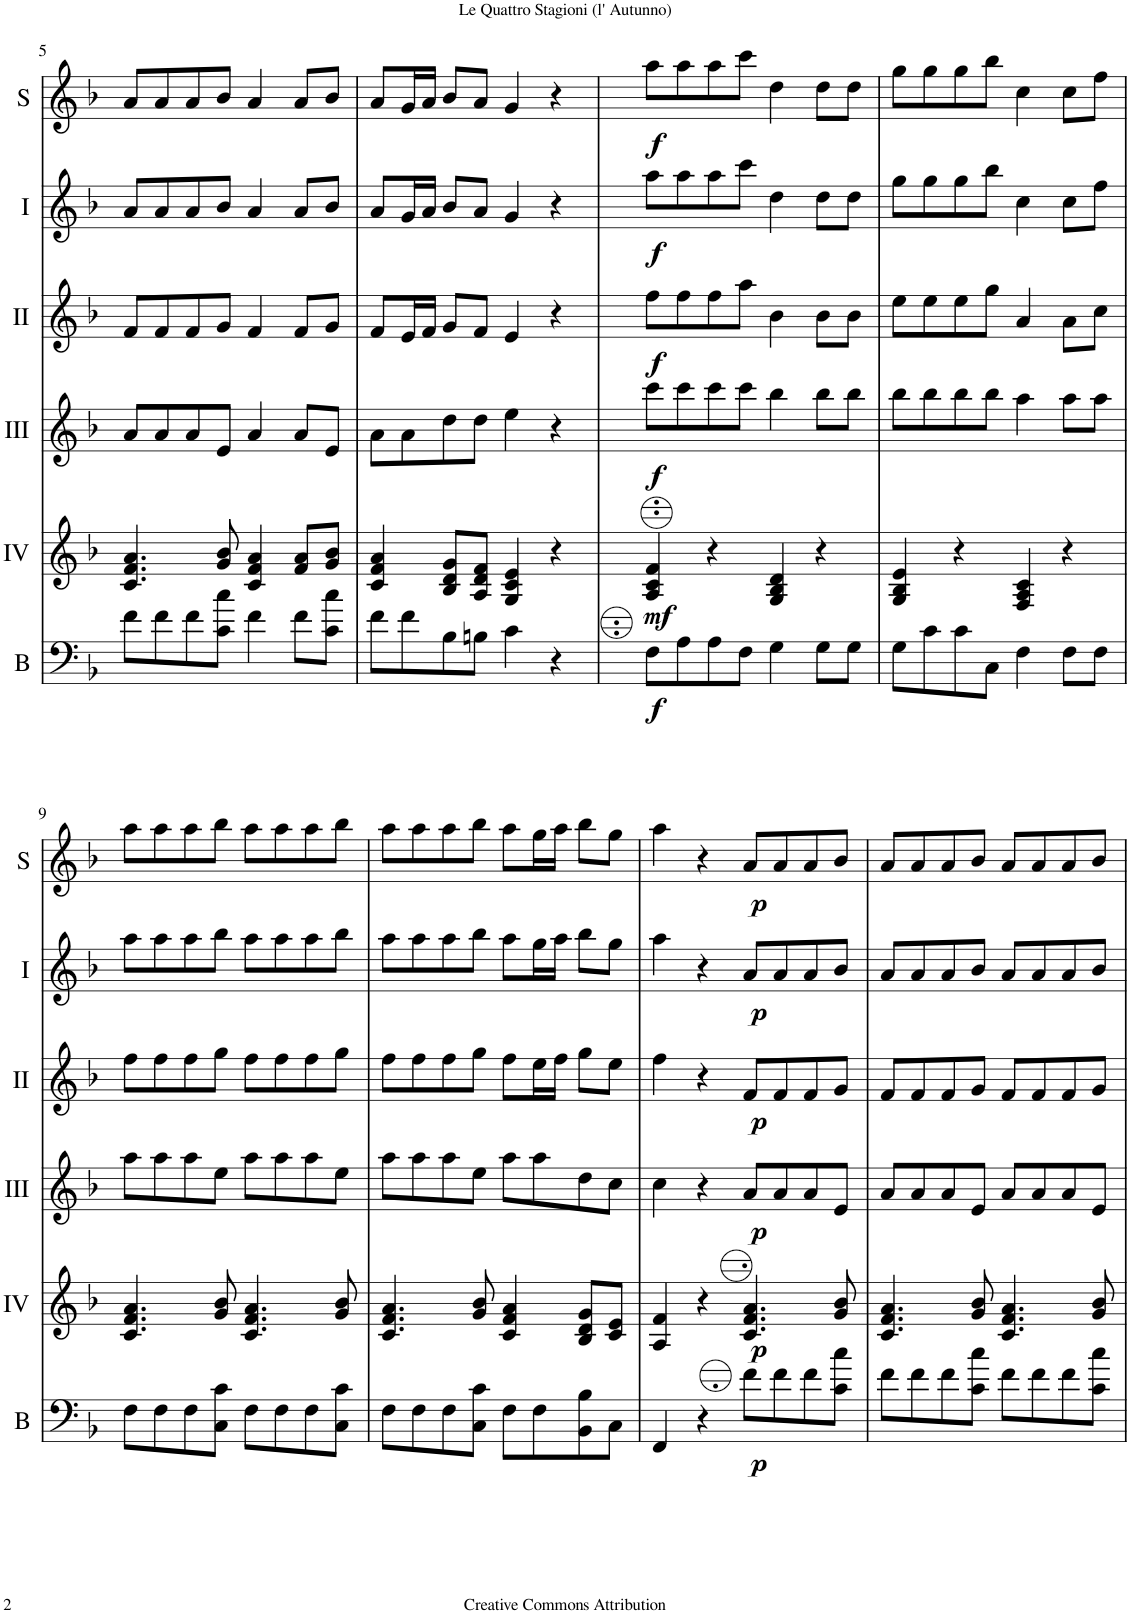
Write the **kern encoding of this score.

**kern	**dynam	**kern	**dynam	**kern	**dynam	**kern	**dynam	**kern	**dynam	**kern	**dynam
*part6	*part6	*part5	*part5	*part4	*part4	*part3	*part3	*part2	*part2	*part1	*part1
*staff6	*staff6	*staff5	*staff5	*staff4	*staff4	*staff3	*staff3	*staff2	*staff2	*staff1	*staff1
*I"Bass	*	*I"Acc. 4	*	*I"Acc. 3	*	*I"Acc. 2	*	*I"Acc. 1	*	*I"Acc. Solo	*
*I'B	*	*	*	*	*	*	*	*	*	*I'S	*
!!LO:PB:g=z
*clefF4	*	*clefG2	*	*clefG2	*	*clefG2	*	*clefG2	*	*clefG2	*
*Trd7c12	*	*	*	*Trd7c12	*	*	*	*	*	*	*
*k[b-]	*	*k[b-]	*	*k[b-]	*	*k[b-]	*	*k[b-]	*	*k[b-]	*
*M4/4	*	*M4/4	*	*M4/4	*	*M4/4	*	*M4/4	*	*M4/4	*
*met(c)	*	*met(c)	*	*met(c)	*	*met(c)	*	*met(c)	*	*met(c)	*
=5	=5	=5	=5	=5	=5	=5	=5	=5	=5	=5	=5
8f\L	.	4.c/ 4.f/ 4.a/	.	8a/L	.	8f/L	.	8a/L	.	8a/L	.
8f\	.	.	.	8a/	.	8f/	.	8a/	.	8a/	.
8f\	.	.	.	8a/	.	8f/	.	8a/	.	8a/	.
8c\ 8cc\J	.	8g/ 8b-/	.	8e/J	.	8g/J	.	8b-/J	.	8b-/J	.
4f\	.	4c/ 4f/ 4a/	.	4a/	.	4f/	.	4a/	.	4a/	.
8f\L	.	8f/ 8a/L	.	8a/L	.	8f/L	.	8a/L	.	8a/L	.
8c\ 8cc\J	.	8g/ 8b-/J	.	8e/J	.	8g/J	.	8b-/J	.	8b-/J	.
=6	=6	=6	=6	=6	=6	=6	=6	=6	=6	=6	=6
8f\L	.	4c/ 4f/ 4a/	.	8a\L	.	8f/L	.	8a/L	.	8a/L	.
8f\	.	.	.	8a\	.	16e/L	.	16g/L	.	16g/L	.
.	.	.	.	.	.	16f/JJ	.	16a/JJ	.	16a/JJ	.
8B-\	.	8B-/ 8d/ 8g/L	.	8dd\	.	8g/L	.	8b-/L	.	8b-/L	.
8Bn\J	.	8A/ 8d/ 8f/J	.	8dd\J	.	8f/J	.	8a/J	.	8a/J	.
4c\	.	4G/ 4c/ 4e/	.	4ee\	.	4e/	.	4g/	.	4g/	.
4r	.	4r	.	4r	.	4r	.	4r	.	4r	.
=7	=7	=7	=7	=7	=7	=7	=7	=7	=7	=7	=7
!	!LO:DY:b	!	!LO:DY:b	!	!LO:DY:b	!	!LO:DY:b	!	!LO:DY:b	!	!LO:DY:b
8F\L	f	4A/ 4c/ 4f/	mf	8ccc\L	f	8ff\L	f	8aa\L	f	8aa\L	f
8A\	.	.	.	8ccc\	.	8ff\	.	8aa\	.	8aa\	.
8A\	.	4r	.	8ccc\	.	8ff\	.	8aa\	.	8aa\	.
8F\J	.	.	.	8ccc\J	.	8aa\J	.	8ccc\J	.	8ccc\J	.
4G\	.	4G/ 4B-/ 4d/	.	4bb-\	.	4b-\	.	4dd\	.	4dd\	.
8G\L	.	4r	.	8bb-\L	.	8b-\L	.	8dd\L	.	8dd\L	.
8G\J	.	.	.	8bb-\J	.	8b-\J	.	8dd\J	.	8dd\J	.
=8	=8	=8	=8	=8	=8	=8	=8	=8	=8	=8	=8
8G\L	.	4G/ 4B-/ 4e/	.	8bb-\L	.	8ee\L	.	8gg\L	.	8gg\L	.
8c\	.	.	.	8bb-\	.	8ee\	.	8gg\	.	8gg\	.
8c\	.	4r	.	8bb-\	.	8ee\	.	8gg\	.	8gg\	.
8C\J	.	.	.	8bb-\J	.	8gg\J	.	8bb-\J	.	8bb-\J	.
4F\	.	4F/ 4A/ 4c/	.	4aa\	.	4a/	.	4cc\	.	4cc\	.
8F\L	.	4r	.	8aa\L	.	8a\L	.	8cc\L	.	8cc\L	.
8F\J	.	.	.	8aa\J	.	8cc\J	.	8ff\J	.	8ff\J	.
!!LO:LB:g=z
=9	=9	=9	=9	=9	=9	=9	=9	=9	=9	=9	=9
8F\L	.	4.c/ 4.f/ 4.a/	.	8aa\L	.	8ff\L	.	8aa\L	.	8aa\L	.
8F\	.	.	.	8aa\	.	8ff\	.	8aa\	.	8aa\	.
8F\	.	.	.	8aa\	.	8ff\	.	8aa\	.	8aa\	.
8C\ 8c\J	.	8g/ 8b-/	.	8ee\J	.	8gg\J	.	8bb-\J	.	8bb-\J	.
8F\L	.	4.c/ 4.f/ 4.a/	.	8aa\L	.	8ff\L	.	8aa\L	.	8aa\L	.
8F\	.	.	.	8aa\	.	8ff\	.	8aa\	.	8aa\	.
8F\	.	.	.	8aa\	.	8ff\	.	8aa\	.	8aa\	.
8C\ 8c\J	.	8g/ 8b-/	.	8ee\J	.	8gg\J	.	8bb-\J	.	8bb-\J	.
=10	=10	=10	=10	=10	=10	=10	=10	=10	=10	=10	=10
8F\L	.	4.c/ 4.f/ 4.a/	.	8aa\L	.	8ff\L	.	8aa\L	.	8aa\L	.
8F\	.	.	.	8aa\	.	8ff\	.	8aa\	.	8aa\	.
8F\	.	.	.	8aa\	.	8ff\	.	8aa\	.	8aa\	.
8C\ 8c\J	.	8g/ 8b-/	.	8ee\J	.	8gg\J	.	8bb-\J	.	8bb-\J	.
8F\L	.	4c/ 4f/ 4a/	.	8aa\L	.	8ff\L	.	8aa\L	.	8aa\L	.
8F\	.	.	.	8aa\	.	16ee\L	.	16gg\L	.	16gg\L	.
.	.	.	.	.	.	16ff\JJ	.	16aa\JJ	.	16aa\JJ	.
8BB-\ 8B-\	.	8B-/ 8d/ 8g/L	.	8dd\	.	8gg\L	.	8bb-\L	.	8bb-\L	.
8C\J	.	8c/ 8e/J	.	8cc\J	.	8ee\J	.	8gg\J	.	8gg\J	.
=11	=11	=11	=11	=11	=11	=11	=11	=11	=11	=11	=11
4FF/	.	4A/ 4f/	.	4cc\	.	4ff\	.	4aa\	.	4aa\	.
4r	.	4r	.	4r	.	4r	.	4r	.	4r	.
!	!LO:DY:b	!	!LO:DY:b	!	!LO:DY:b	!	!LO:DY:b	!	!LO:DY:b	!	!LO:DY:b
8f\L	p	4.c/ 4.f/ 4.a/	p	8a/L	p	8f/L	p	8a/L	p	8a/L	p
8f\	.	.	.	8a/	.	8f/	.	8a/	.	8a/	.
8f\	.	.	.	8a/	.	8f/	.	8a/	.	8a/	.
8c\ 8cc\J	.	8g/ 8b-/	.	8e/J	.	8g/J	.	8b-/J	.	8b-/J	.
=12	=12	=12	=12	=12	=12	=12	=12	=12	=12	=12	=12
8f\L	.	4.c/ 4.f/ 4.a/	.	8a/L	.	8f/L	.	8a/L	.	8a/L	.
8f\	.	.	.	8a/	.	8f/	.	8a/	.	8a/	.
8f\	.	.	.	8a/	.	8f/	.	8a/	.	8a/	.
8c\ 8cc\J	.	8g/ 8b-/	.	8e/J	.	8g/J	.	8b-/J	.	8b-/J	.
8f\L	.	4.c/ 4.f/ 4.a/	.	8a/L	.	8f/L	.	8a/L	.	8a/L	.
8f\	.	.	.	8a/	.	8f/	.	8a/	.	8a/	.
8f\	.	.	.	8a/	.	8f/	.	8a/	.	8a/	.
8c\ 8cc\J	.	8g/ 8b-/	.	8e/J	.	8g/J	.	8b-/J	.	8b-/J	.
=	=	=	=	=	=	=	=	=	=	=	=
*-	*-	*-	*-	*-	*-	*-	*-	*-	*-	*-	*-
